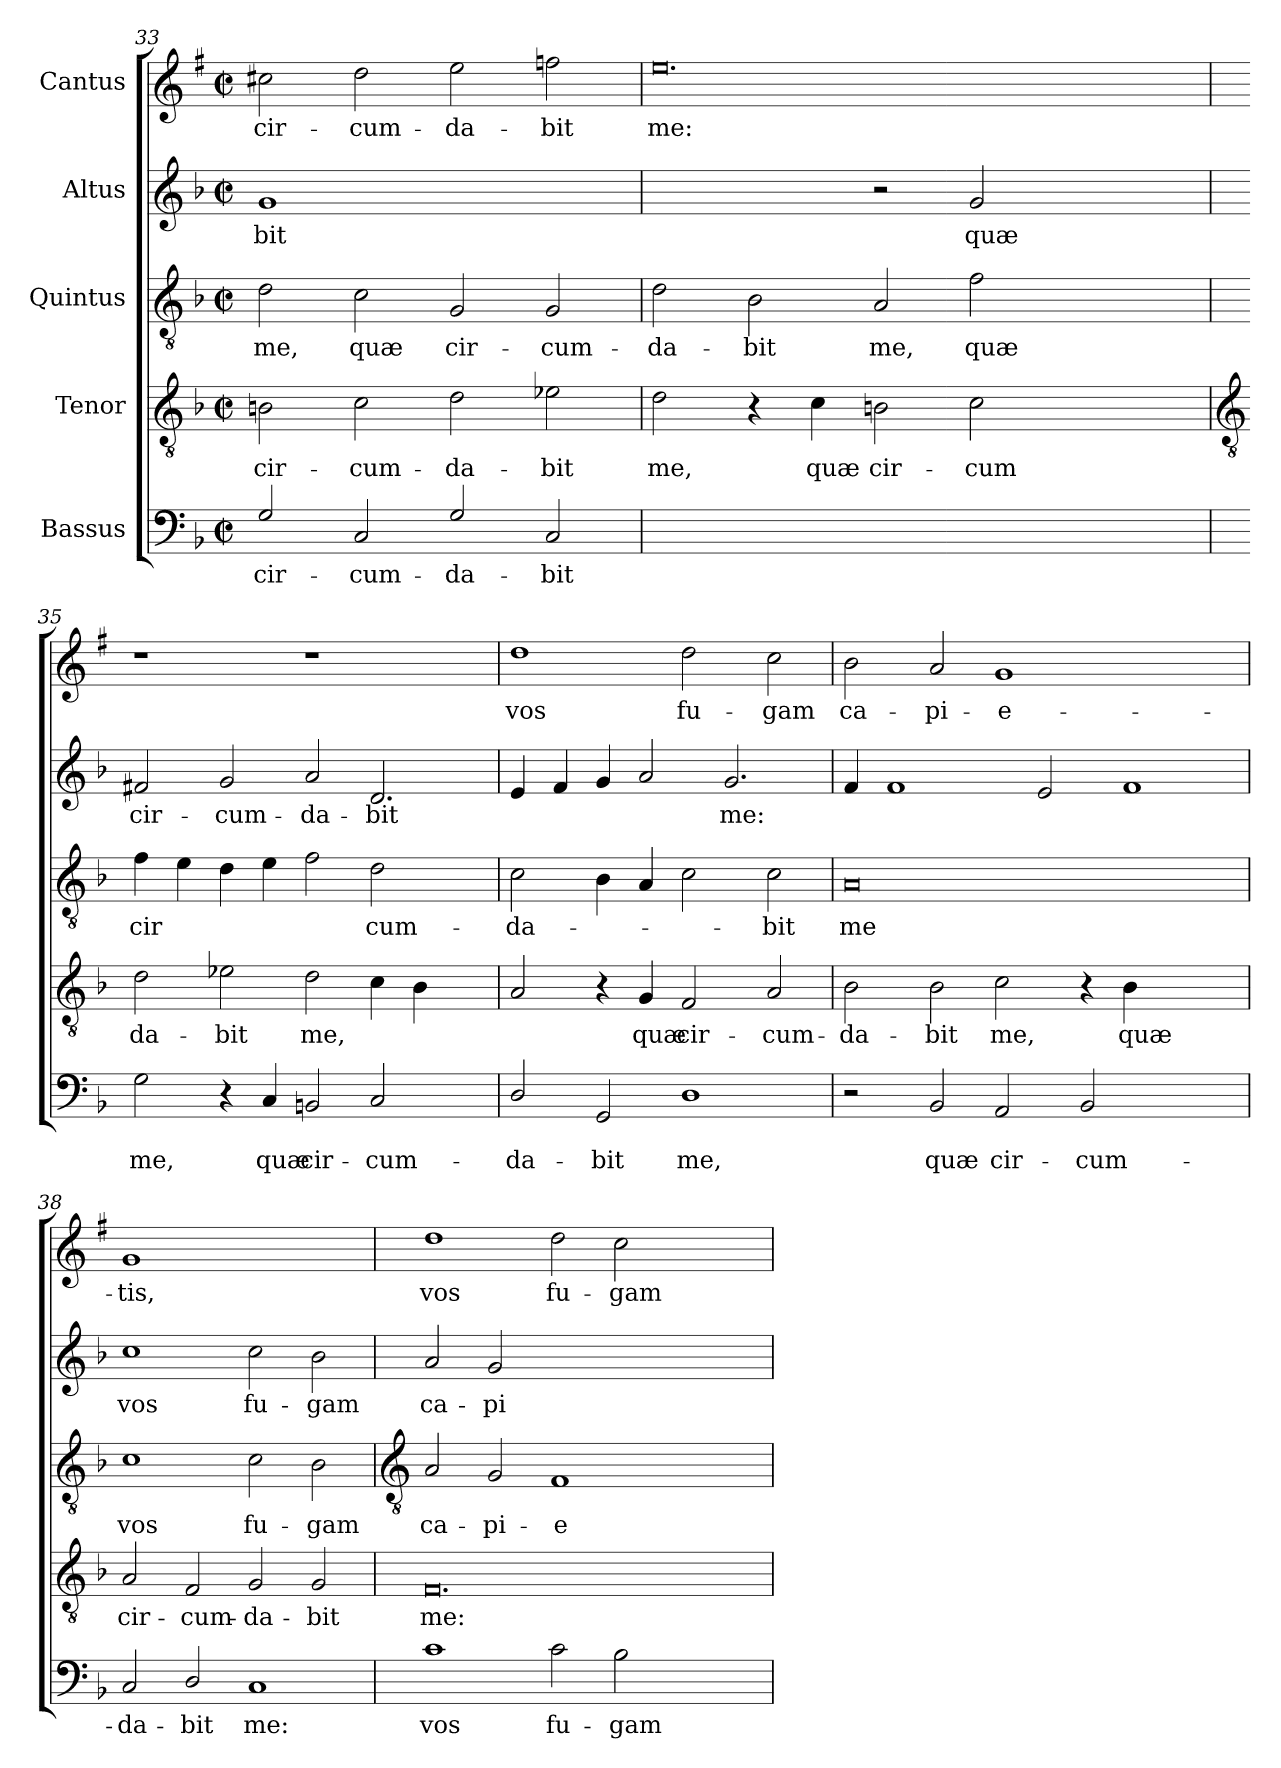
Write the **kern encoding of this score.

**kern	**text	**kern	**text	**kern	**text	**kern	**text	**kern	**text
*part5	*part5	*part4	*part4	*part3	*part3	*part2	*part2	*part1	*part1
*staff5	*staff5	*staff4	*staff4	*staff3	*staff3	*staff2	*staff2	*staff1	*staff1
*I"Bassus	*	*I"Tenor	*	*I"Quintus	*	*I"Altus	*	*I"Cantus	*
!!LO:LB:g=z
*clefF4	*	*clefGv2	*	*clefGv2	*	*clefG2	*	*clefG2	*
*	*	*	*	*	*	*	*	*ITrd1c2	*
*k[b-]	*	*k[b-]	*	*k[b-]	*	*k[b-]	*	*k[b-]	*
*F:	*	*F:	*	*F:	*	*F:	*	*F:	*
*M4/2	*	*M4/2	*	*M4/2	*	*M4/2	*	*M4/2	*
*met(c|)	*	*met(c|)	*	*met(c|)	*	*met(c|)	*	*met(c|)	*
=33	=33	=33	=33	=33	=33	=33	=33	=33	=33
!	!LO:LY:b	!	!LO:LY:b	!	!LO:LY:b	!	!LO:LY:b	!	!LO:LY:b
*^	*	*	*	*	*	*	*	*	*
2G	0ryy	cir-	2Bn	cir-	2d	me,	1g	bit	2bn	cir-
!	!	!LO:LY:b	!	!LO:LY:b	!	!LO:LY:b	!	!	!	!LO:LY:b
2C	.	-cum-	2c	-cum-	2c	quæ	.	.	2cc	-cum-
!	!	!LO:LY:b	!	!LO:LY:b	!	!LO:LY:b	!	!LO:LY:b	!	!LO:LY:b
2G	.	-da-	2d	-da-	2G	cir-	[1gyy	me,_____	2dd	-da-
!	!	!LO:LY:b	!	!LO:LY:b	!	!LO:LY:b	!	!	!	!LO:LY:b
2C	.	-bit	2e-X	-bit	2G	-cum-	.	.	2ee-X	-bit
*v	*v	*	*	*	*	*	*	*	*	*
!!LO:LB:g=z
=34	=34	=34	=34	=34	=34	=34	=34	=34	=34
!	!	!	!LO:LY:b	!	!LO:LY:b	!	!LO:LY:b	!	!LO:LY:b
0ryy	.	2d	me,	2d	-da-	1gyy]	_____	0.dd	me:
!	!	!	!	!	!LO:LY:b	!	!	!	!
.	.	4r	.	2B-	-bit	.	.	.	.
!	!	!	!LO:LY:b	!	!	!	!	!	!
.	.	4c	quæ	.	.	.	.	.	.
!	!	!	!LO:LY:b	!	!LO:LY:b	!	!	!	!
.	.	2Bn	cir-	2A	me,	2r	.	.	.
!	!	!	!LO:LY:b	!	!LO:LY:b	!	!LO:LY:b	!	!
.	.	2c	-cum	2f	quæ	2g	quæ	.	.
1ryy	.	1ryy	.	1ryy	.	1ryy	.	.	.
!!LO:LB:g=z
=35	=35	=35	=35	=35	=35	=35	=35	=35	=35
*	*	*clefGv2	*	*	*	*	*	*	*
.	.	.	.	.	.	.	.	2qqgyy	.
!	!LO:LY:b	!	!LO:LY:b	!	!LO:LY:b	!	!LO:LY:b	!	!
*^	*	*	*	*	*	*	*	*	*
2G	0ryy	me,	2d	da-	4f	cir	2f#X	cir-	1r	.
.	.	.	.	.	4e	.	.	.	.	.
!	!	!	!	!LO:LY:b	!	!	!	!LO:LY:b	!	!
4r	.	.	2e-X	-bit	4d	.	2g	-cum-	.	.
!	!	!LO:LY:b	!	!	!	!	!	!	!	!
4C	.	quæ	.	.	4e	.	.	.	.	.
!	!	!LO:LY:b	!	!LO:LY:b	!	!	!	!LO:LY:b	!	!
2BBn	.	cir-	2d	me,	2f	.	2a	-da-	1r	.
!	!	!LO:LY:b	!	!	!	!LO:LY:b	!	!LO:LY:b	!	!
2C	.	-cum-	4c	.	2d	cum-	2.d	-bit	.	.
.	.	.	4B-	.	.	.	.	.	.	.
4ryy	4ryy	.	4ryy	.	4ryy	.	.	.	4ryy	.
=36	=36	=36	=36	=36	=36	=36	=36	=36	=36	=36
!	!	!LO:LY:b	!	!	!	!LO:LY:b	!	!	!	!LO:LY:b
2D	0ryy	-da-	2A	.	2c	-da-	4e	.	1cc	vos
.	.	.	.	.	.	.	4f	.	.	.
!	!	!LO:LY:b	!	!	!	!	!	!	!	!
2GG	.	-bit	4r	.	4B-	.	4g	.	.	.
!	!	!	!	!LO:LY:b	!	!	!	!	!	!
.	.	.	4G	quæ	4A	.	2a	.	.	.
!	!	!LO:LY:b	!	!LO:LY:b	!	!	!	!	!	!LO:LY:b
1D	.	me,	2F	cir-	2c	.	.	.	2cc	fu-
!	!	!	!	!	!	!	!	!LO:LY:b	!	!
.	.	.	.	.	.	.	2.g	me:	.	.
!	!	!	!	!LO:LY:b	!	!LO:LY:b	!	!	!	!LO:LY:b
.	.	.	2A	-cum-	2c	-bit	.	.	2b-	-gam
=37	=37	=37	=37	=37	=37	=37	=37	=37	=37	=37
!	!	!	!	!LO:LY:b	!	!LO:LY:b	!	!	!	!LO:LY:b
2r	0ryy	.	2B-	-da-	0A	me	4f	.	2a	ca-
.	.	.	.	.	.	.	1f	.	.	.
!	!	!LO:LY:b	!	!LO:LY:b	!	!	!	!	!	!LO:LY:b
2BB-	.	quæ	2B-	-bit	.	.	.	.	2g	-pi-
!	!	!LO:LY:b	!	!LO:LY:b	!	!	!	!	!	!LO:LY:b
2AA	.	cir-	2c	me,	.	.	.	.	1f	-e-
.	.	.	.	.	.	.	2e	.	.	.
!	!	!LO:LY:b	!	!	!	!	!	!	!	!
2BB-	.	-cum-	4r	.	.	.	.	.	.	.
!	!	!	!	!LO:LY:b	!	!	!	!	!	!
.	.	.	4B-	quæ	.	.	1f	.	.	.
2.ryy	2.ryy	.	2.ryy	.	2.ryy	.	.	.	2.ryy	.
=38	=38	=38	=38	=38	=38	=38	=38	=38	=38	=38
!	!	!LO:LY:b	!	!LO:LY:b	!	!LO:LY:b	!	!LO:LY:b	!	!LO:LY:b
2C	0ryy	-da-	2A	cir-	1c	vos	1cc	vos	1f	-tis,
!	!	!LO:LY:b	!	!LO:LY:b	!	!	!	!	!	!
2D	.	-bit	2F	-cum-	.	.	.	.	.	.
!	!	!LO:LY:b	!	!LO:LY:b	!	!LO:LY:b	!	!LO:LY:b	!	!
1C	.	me:	2G	-da-	2c	fu-	2cc	fu-	1ryy	.
!	!	!	!	!LO:LY:b	!	!LO:LY:b	!	!LO:LY:b	!	!
.	.	.	2G	-bit	2B-	-gam	2b-	-gam	.	.
!!LO:LB:g=z
=39	=39	=39	=39	=39	=39	=39	=39	=39	=39	=39
*	*	*	*	*	*clefGv2	*	*	*	*	*
!	!	!LO:LY:b	!	!LO:LY:b	!	!LO:LY:b	!	!LO:LY:b	!	!LO:LY:b
1c	0ryy	vos	0.F	me:	2A	ca-	2a	ca-	1cc	vos
!	!	!	!	!	!	!LO:LY:b	!	!LO:LY:b	!	!
.	.	.	.	.	2G	-pi-	2g	-pi-	.	.
!	!	!LO:LY:b	!	!	!	!LO:LY:b	!	!	!	!LO:LY:b
2c	.	fu-	.	.	1F	-e-	0ryy	.	2cc	fu-
!	!	!LO:LY:b	!	!	!	!	!	!	!	!LO:LY:b
2B-	.	-gam	.	.	.	.	.	.	2b-	-gam
1ryy	1ryy	.	.	.	1ryy	.	.	.	1ryy	.
*v	*v	*	*	*	*	*	*	*	*	*
=	=	=	=	=	=	=	=	=	=
*-	*-	*-	*-	*-	*-	*-	*-	*-	*-
